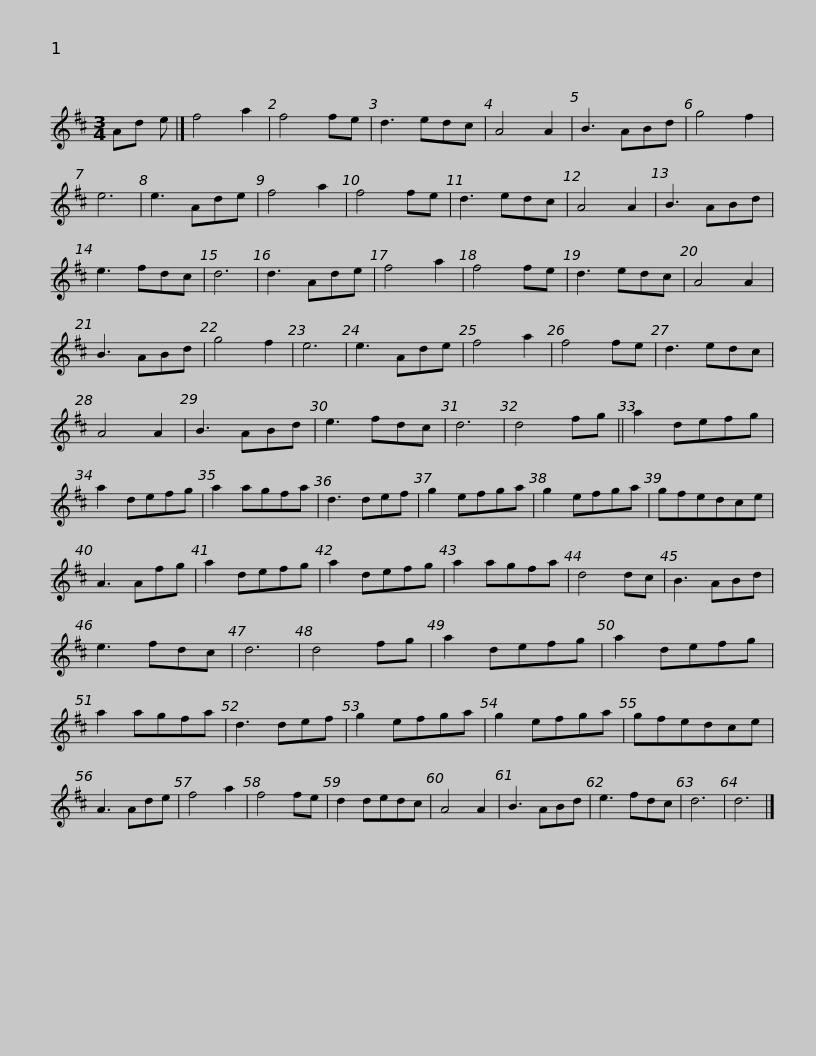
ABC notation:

X:1
L:1/8
M:3/4
I:linebreak $
K:D
V:1 treble
V:1
 Ad e |] f4 a2 | f4 fe | d3 edc | A4 A2 | %5
 B3 ABd | g4 f2 | e6 | e3 Ade | f4 a2 | %10
 f4 fe | d3 edc | A4 A2 |$ B3 ABd | e3 fdc | %15
 d6 | d3 Ade | f4 a2 | f4 fe | d3 edc | %20
 A4 A2 | B3 ABd | g4 f2 | e6 | e3 Ade |$ %25
 f4 a2 | f4 fe | d3 edc | A4 A2 | B3 ABd | %30
 e3 fdc | d6 | d4 fg || a2 defg | a2 defg | %35
 a2 agfa |$ d3 def | g2 efga | g2 efga | gfedce | %40
 A3 Afg | a2 defg | a2 defg | a2 agfa | d4 dc |$ %45
 B3 ABd | e3 fdc | d6 | d4 fg | a2 defg | %50
 a2 defg | a2 agfa | d3 def | g2 efga |$ g2 efga | %55
 gfedce | A3 Ade | f4 a2 | f4 fe | d2 dedc | %60
 A4 A2 | B3 ABd | e3 fdc | d6 | d6 |] %65
